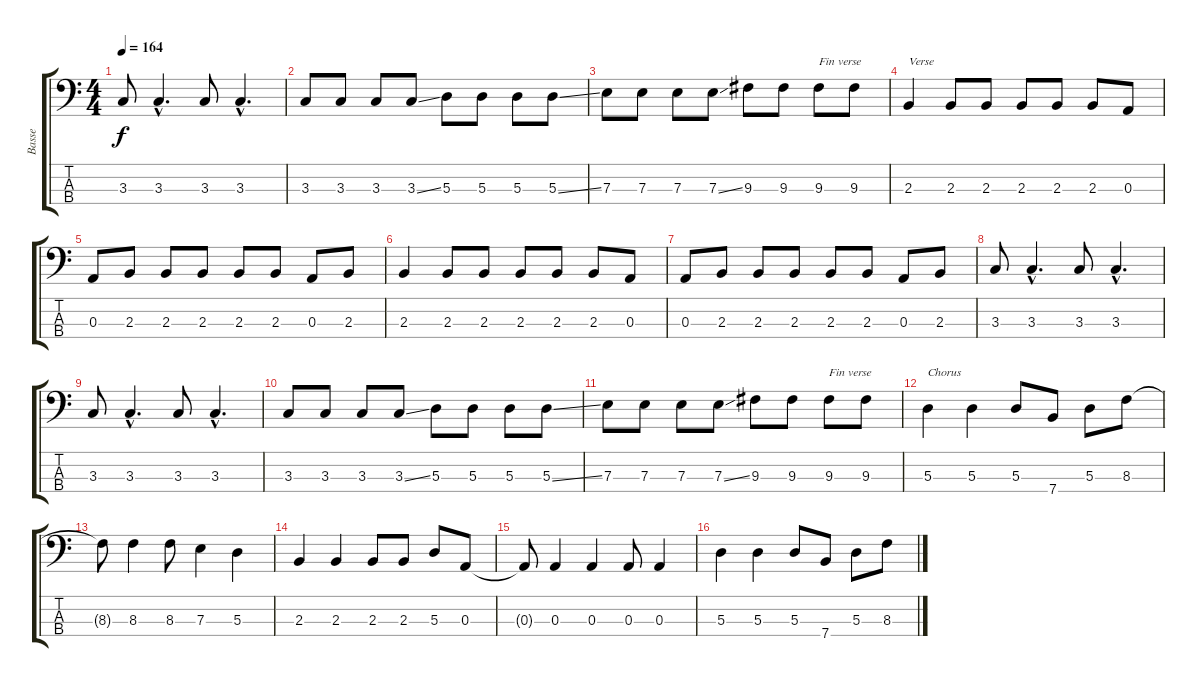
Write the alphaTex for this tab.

\track ("Basse" "Basse") {instrument electricbasspick}
\staff {score tabs}
\tuning (G2 D2 A1 E1) {hide}
\ts (4 4)
\tempo 164
\clef f4
\ks c
3.3.8{dy f} 3.3{hac}.4{d} 3.3.8 3.3{hac}.4{d} |
3.3.8 3.3.8 3.3.8 3.3{ss}.8 5.3.8 5.3.8 5.3.8 5.3{ss}.8 |
7.3.8 7.3.8 7.3.8 7.3{ss}.8 9.3.8 9.3.8 9.3.8{txt "Fin verse"} 9.3.8 |
2.3.4{txt "Verse"} 2.3.8 2.3.8 2.3.8 2.3.8 2.3.8 0.3.8 |
0.3.8 2.3.8 2.3.8 2.3.8 2.3.8 2.3.8 0.3.8 2.3.8 |
2.3.4 2.3.8 2.3.8 2.3.8 2.3.8 2.3.8 0.3.8 |
0.3.8 2.3.8 2.3.8 2.3.8 2.3.8 2.3.8 0.3.8 2.3.8 |
3.3.8 3.3{hac}.4{d} 3.3.8 3.3{hac}.4{d} |
3.3.8 3.3{hac}.4{d} 3.3.8 3.3{hac}.4{d} |
3.3.8 3.3.8 3.3.8 3.3{ss}.8 5.3.8 5.3.8 5.3.8 5.3{ss}.8 |
7.3.8 7.3.8 7.3.8 7.3{ss}.8 9.3.8 9.3.8 9.3.8{txt "Fin verse"} 9.3.8 |
5.3.4{txt "Chorus"} 5.3.4 5.3.8 7.4.8 5.3.8 8.3.8 |
8.3{t}.8 8.3.4 8.3.8 7.3.4 5.3.4 |
2.3.4 2.3.4 2.3.8 2.3.8 5.3.8 0.3.8 |
0.3{t}.8 0.3.4 0.3.4 0.3.8 0.3.4 |
5.3.4 5.3.4 5.3.8 7.4.8 5.3.8 8.3.8
